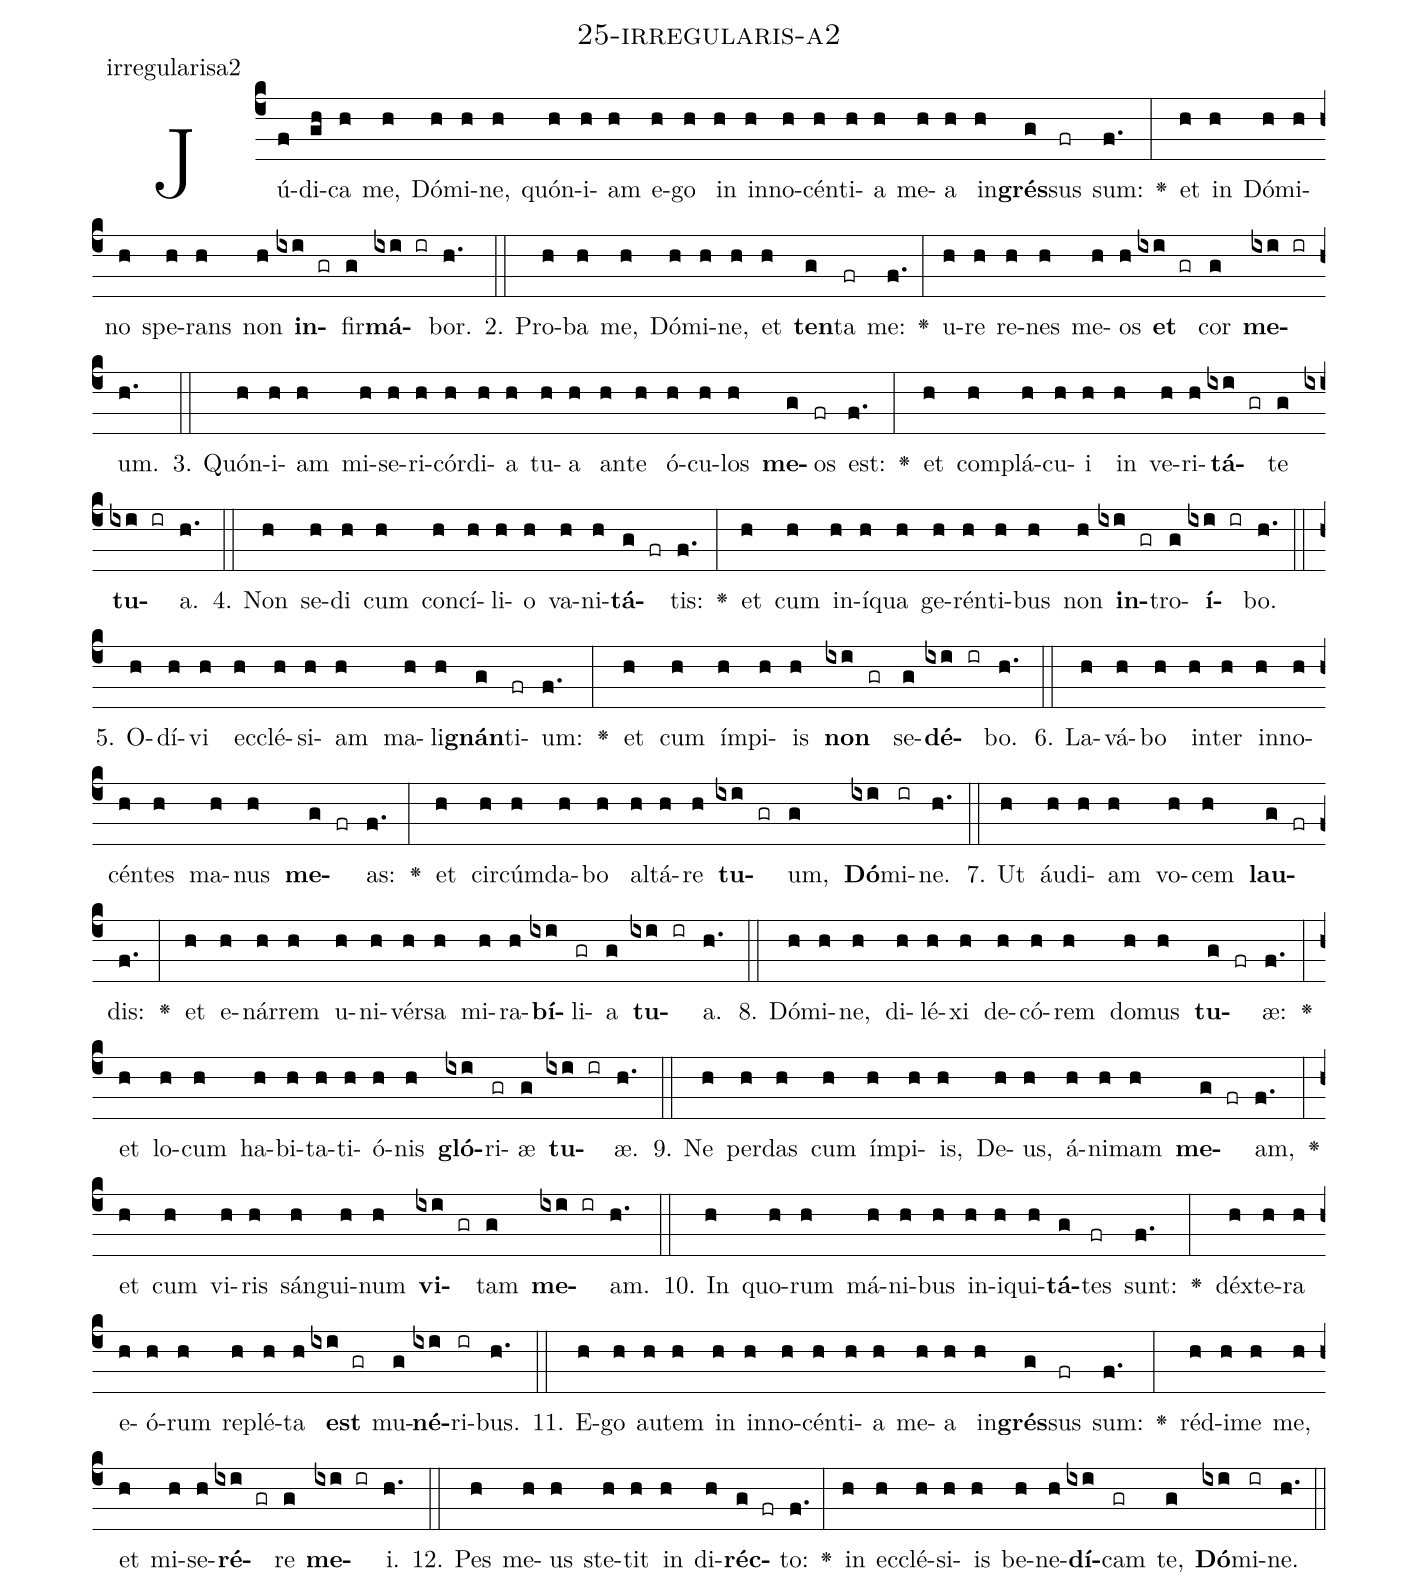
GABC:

name: 25-irregularis-a2;
annotation: irregularisa2;
%%
(c4)Jú(f)di(gh)ca(h) me,(h) Dó(h)mi(h)ne,(h) quón(h)i(h)am(h) e(h)go(h) in(h) in(h)no(h)cén(h)ti(h)a(h) me(h)a(h) in(h)<b>grés</b>(g)sus(fr) sum:(f.) <v>\greheightstar</v>(:) et(h) in(h) Dó(h)mi(h)no(h) spe(h)rans(h) non(h) <b>in</b>(ixi gr)fir(g)<b>má</b>(ixi ir)bor.(h.) (::)
2. Pro(h)ba(h) me,(h) Dó(h)mi(h)ne,(h) et(h) <b>ten</b>(g)ta(fr) me:(f.) <v>\greheightstar</v>(:) u(h)re(h) re(h)nes(h) me(h)os(h) <b>et</b>(ixi gr) cor(g) <b>me</b>(ixi ir)um.(h.) (::)
3. Quón(h)i(h)am(h) mi(h)se(h)ri(h)cór(h)di(h)a(h) tu(h)a(h) an(h)te(h) ó(h)cu(h)los(h) <b>me</b>(g)os(fr) est:(f.) <v>\greheightstar</v>(:) et(h) com(h)plá(h)cu(h)i(h) in(h) ve(h)ri(h)<b>tá</b>(ixi gr)te(g) <b>tu</b>(ixi ir)a.(h.) (::)
4. Non(h) se(h)di(h) cum(h) con(h)cí(h)li(h)o(h) va(h)ni(h)<b>tá</b>(g fr)tis:(f.) <v>\greheightstar</v>(:) et(h) cum(h) in(h)í(h)qua(h) ge(h)rén(h)ti(h)bus(h) non(h) <b>in</b>(ixi gr)tro(g)<b>í</b>(ixi ir)bo.(h.) (::)
5. O(h)dí(h)vi(h) ec(h)clé(h)si(h)am(h) ma(h)li(h)<b>gnán</b>(g)ti(fr)um:(f.) <v>\greheightstar</v>(:) et(h) cum(h) ím(h)pi(h)is(h) <b>non</b>(ixi gr) se(g)<b>dé</b>(ixi ir)bo.(h.) (::)
6. La(h)vá(h)bo(h) in(h)ter(h) in(h)no(h)cén(h)tes(h) ma(h)nus(h) <b>me</b>(g fr)as:(f.) <v>\greheightstar</v>(:) et(h) cir(h)cúm(h)da(h)bo(h) al(h)tá(h)re(h) <b>tu</b>(ixi gr)um,(g) <b>Dó</b>(ixi)mi(ir)ne.(h.) (::)
7. Ut(h) áu(h)di(h)am(h) vo(h)cem(h) <b>lau</b>(g fr)dis:(f.) <v>\greheightstar</v>(:) et(h) e(h)nár(h)rem(h) u(h)ni(h)vér(h)sa(h) mi(h)ra(h)<b>bí</b>(ixi)li(gr)a(g) <b>tu</b>(ixi ir)a.(h.) (::)
8. Dó(h)mi(h)ne,(h) di(h)lé(h)xi(h) de(h)có(h)rem(h) do(h)mus(h) <b>tu</b>(g fr)æ:(f.) <v>\greheightstar</v>(:) et(h) lo(h)cum(h) ha(h)bi(h)ta(h)ti(h)ó(h)nis(h) <b>gló</b>(ixi)ri(gr)æ(g) <b>tu</b>(ixi ir)æ.(h.) (::)
9. Ne(h) per(h)das(h) cum(h) ím(h)pi(h)is,(h) De(h)us,(h) á(h)ni(h)mam(h) <b>me</b>(g fr)am,(f.) <v>\greheightstar</v>(:) et(h) cum(h) vi(h)ris(h) sán(h)gui(h)num(h) <b>vi</b>(ixi gr)tam(g) <b>me</b>(ixi ir)am.(h.) (::)
10. In(h) quo(h)rum(h) má(h)ni(h)bus(h) in(h)i(h)qui(h)<b>tá</b>(g)tes(fr) sunt:(f.) <v>\greheightstar</v>(:) déx(h)te(h)ra(h) e(h)ó(h)rum(h) re(h)plé(h)ta(h) <b>est</b>(ixi gr) mu(g)<b>né</b>(ixi)ri(ir)bus.(h.) (::)
11. E(h)go(h) au(h)tem(h) in(h) in(h)no(h)cén(h)ti(h)a(h) me(h)a(h) in(h)<b>grés</b>(g)sus(fr) sum:(f.) <v>\greheightstar</v>(:) réd(h)i(h)me(h) me,(h) et(h) mi(h)se(h)<b>ré</b>(ixi gr)re(g) <b>me</b>(ixi ir)i.(h.) (::)
12. Pes(h) me(h)us(h) ste(h)tit(h) in(h) di(h)<b>réc</b>(g fr)to:(f.) <v>\greheightstar</v>(:) in(h) ec(h)clé(h)si(h)is(h) be(h)ne(h)<b>dí</b>(ixi)cam(gr) te,(g) <b>Dó</b>(ixi)mi(ir)ne.(h.) (::)
